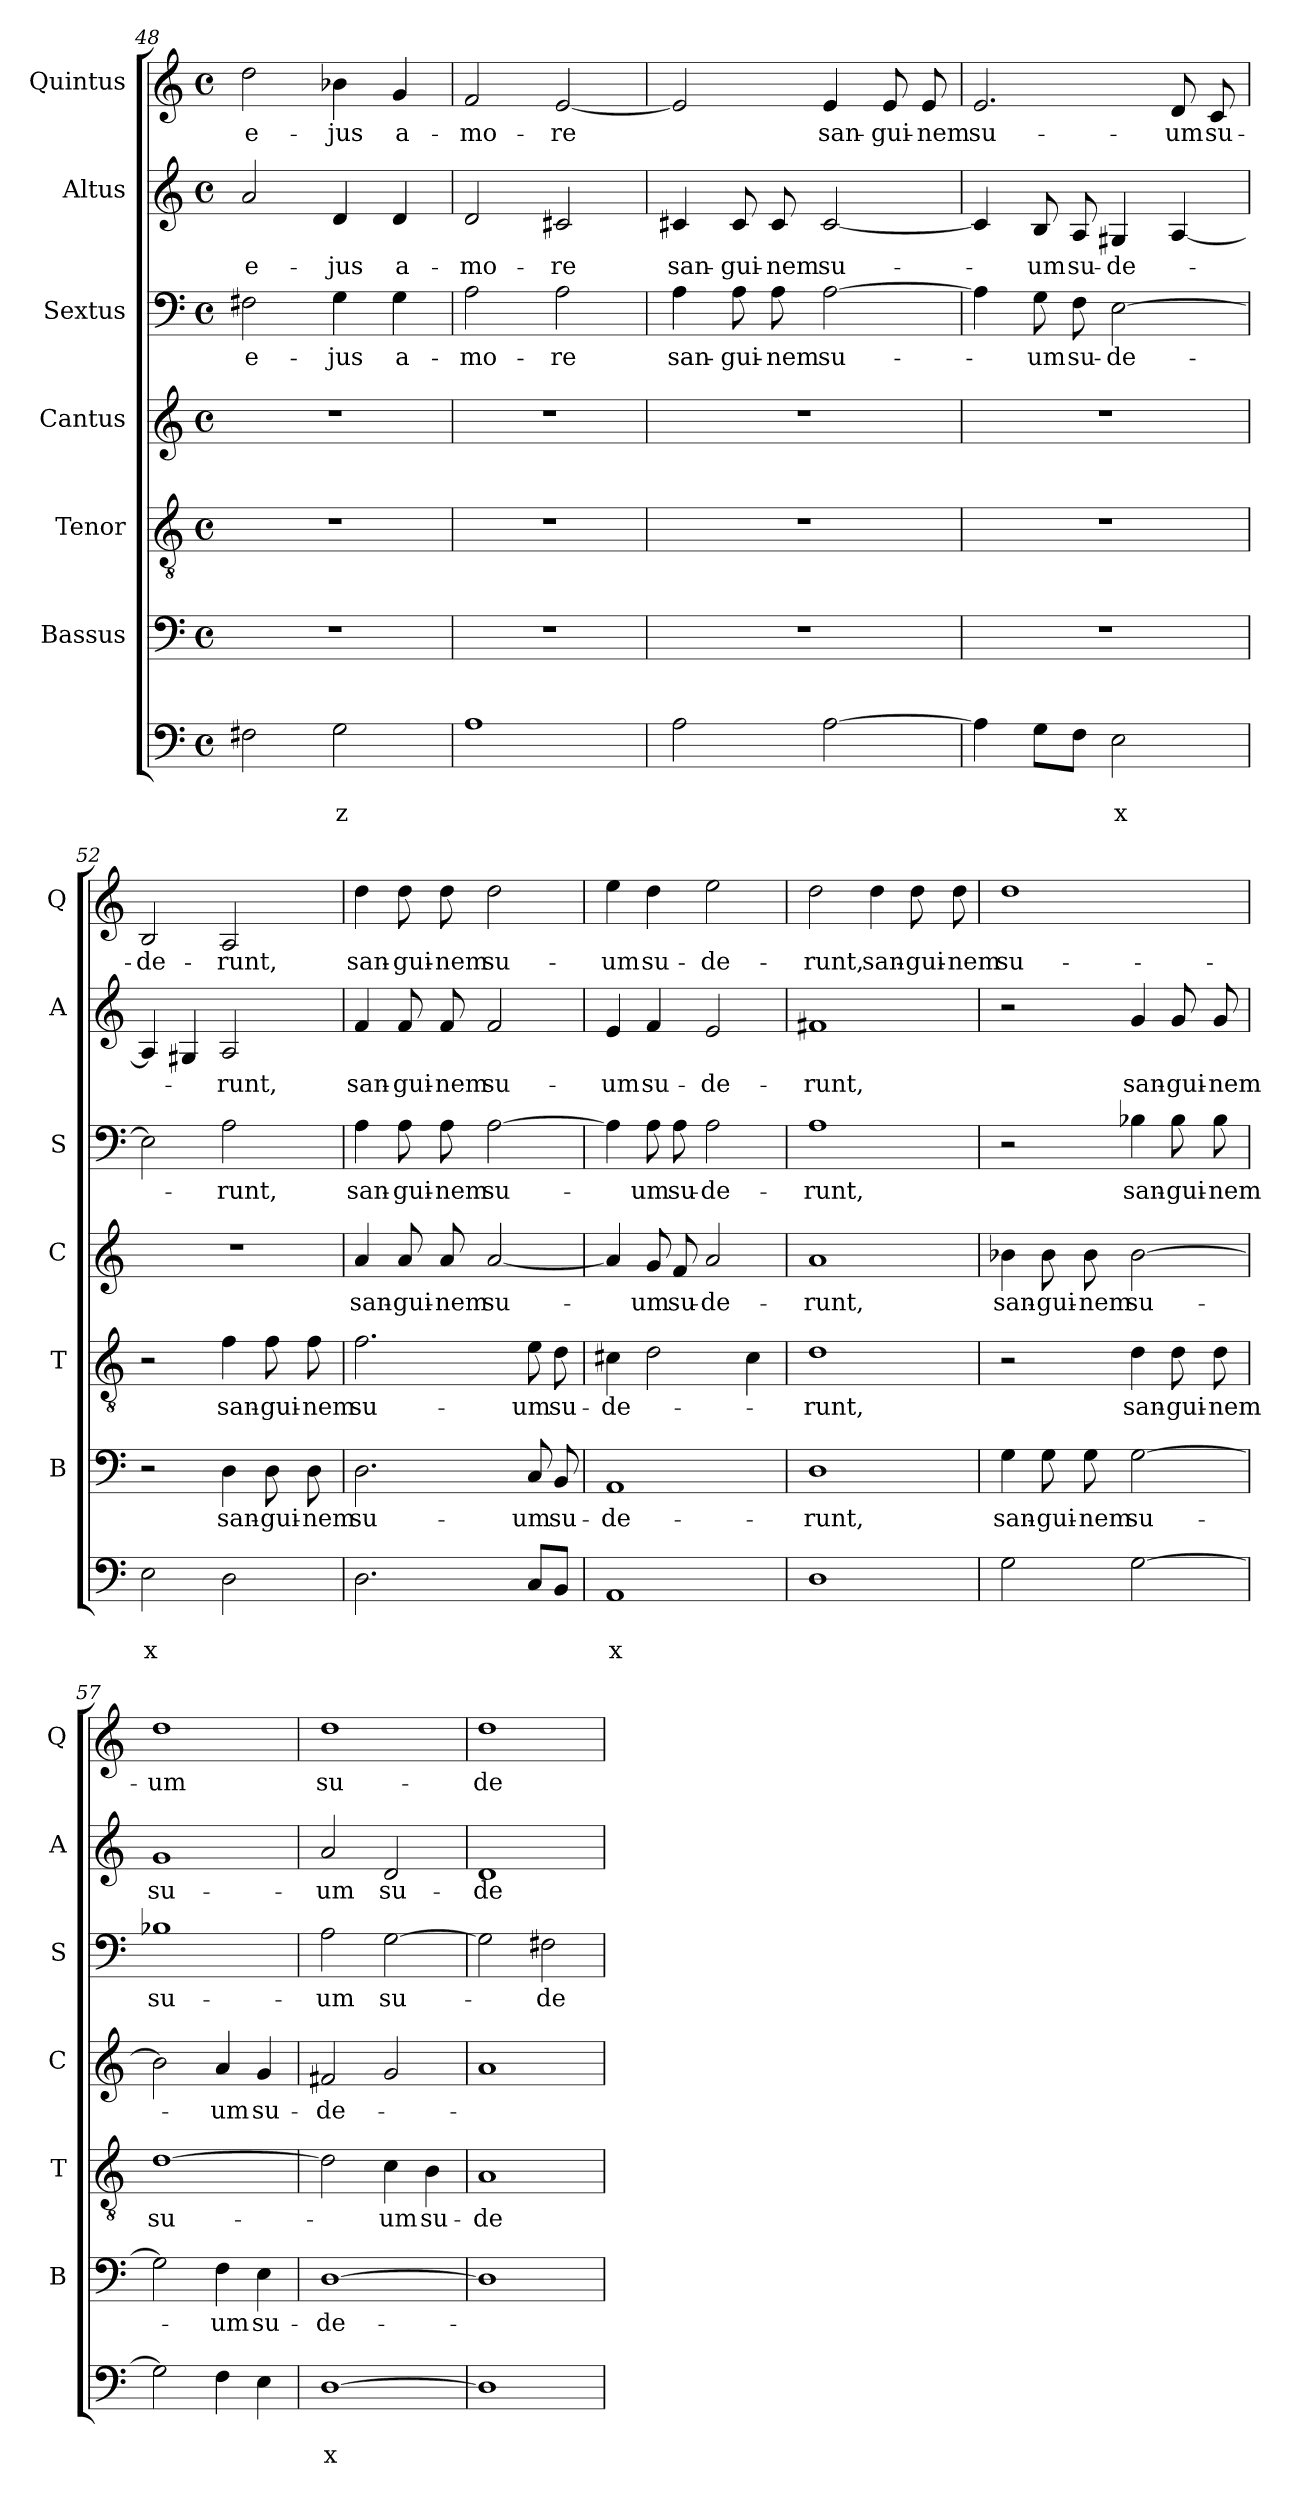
**kern	**text	**text	**kern	**text	**kern	**text	**kern	**text	**kern	**text	**kern	**text	**kern	**text
*part7	*part7	*part7	*part6	*part6	*part5	*part5	*part4	*part4	*part3	*part3	*part2	*part2	*part1	*part1
*staff7	*staff7	*staff7	*staff6	*staff6	*staff5	*staff5	*staff4	*staff4	*staff3	*staff3	*staff2	*staff2	*staff1	*staff1
*	*	*	*I"Bassus	*	*I"Tenor	*	*I"Cantus	*	*I"Sextus	*	*I"Altus	*	*I"Quintus	*
*	*	*	*I'B	*	*I'T	*	*I'C	*	*I'S	*	*I'A	*	*I'Q	*
*clefF4	*	*	*clefF4	*	*clefGv2	*	*clefG2	*	*clefF4	*	*clefG2	*	*clefG2	*
*k[]	*	*	*k[]	*	*k[]	*	*k[]	*	*k[]	*	*k[]	*	*k[]	*
*C:	*	*	*C:	*	*C:	*	*C:	*	*C:	*	*C:	*	*C:	*
*M4/4	*	*	*M4/4	*	*M4/4	*	*M4/4	*	*M4/4	*	*M4/4	*	*M4/4	*
*met(c)	*	*	*met(c)	*	*met(c)	*	*met(c)	*	*met(c)	*	*met(c)	*	*met(c)	*
=48	=48	=48	=48	=48	=48	=48	=48	=48	=48	=48	=48	=48	=48	=48
!	!	!	!	!	!	!	!	!	!	!LO:LY:b	!	!LO:LY:b	!	!LO:LY:b
2F#X\	.	.	1r	.	1r	.	1r	.	2F#X\	e-	2a/	e-	2dd\	e-
!	!	!LO:LY:b	!	!	!	!	!	!	!	!LO:LY:b	!	!LO:LY:b	!	!LO:LY:b
2G\	.	z	.	.	.	.	.	.	4G\	-jus	4d/	-jus	4b-X\	-jus
!	!	!	!	!	!	!	!	!	!	!LO:LY:b	!	!LO:LY:b	!	!LO:LY:b
.	.	.	.	.	.	.	.	.	4G\	a-	4d/	a-	4g/	a-
=49	=49	=49	=49	=49	=49	=49	=49	=49	=49	=49	=49	=49	=49	=49
!	!	!	!	!	!	!	!	!	!	!LO:LY:b	!	!LO:LY:b	!	!LO:LY:b
1A	.	.	1r	.	1r	.	1r	.	2A\	-mo-	2d/	-mo-	2f/	-mo-
!	!	!	!	!	!	!	!	!	!	!LO:LY:b	!	!LO:LY:b	!	!LO:LY:b
.	.	.	.	.	.	.	.	.	2A\	-re	2c#X/	-re	[2e/	-re
=50	=50	=50	=50	=50	=50	=50	=50	=50	=50	=50	=50	=50	=50	=50
!	!	!	!	!	!	!	!	!	!	!LO:LY:b	!	!LO:LY:b	!	!
2A\	.	.	1r	.	1r	.	1r	.	4A\	san-	4c#X/	san-	2e/]	.
!	!	!	!	!	!	!	!	!	!	!LO:LY:b	!	!LO:LY:b	!	!
.	.	.	.	.	.	.	.	.	8A\	-gui-	8c#/	-gui-	.	.
!	!	!	!	!	!	!	!	!	!	!LO:LY:b	!	!LO:LY:b	!	!
.	.	.	.	.	.	.	.	.	8A\	-nem	8c#/	-nem	.	.
!	!	!	!	!	!	!	!	!	!	!LO:LY:b	!	!LO:LY:b	!	!LO:LY:b
[2A\	.	.	.	.	.	.	.	.	[2A\	su-	[2c#/	su-	4e/	san-
!	!	!	!	!	!	!	!	!	!	!	!	!	!	!LO:LY:b
.	.	.	.	.	.	.	.	.	.	.	.	.	8e/	-gui-
!	!	!	!	!	!	!	!	!	!	!	!	!	!	!LO:LY:b
.	.	.	.	.	.	.	.	.	.	.	.	.	8e/	-nem
=51	=51	=51	=51	=51	=51	=51	=51	=51	=51	=51	=51	=51	=51	=51
!	!	!	!	!	!	!	!	!	!	!	!	!	!	!LO:LY:b
4A\]	.	.	1r	.	1r	.	1r	.	4A\]	.	4c#/]	.	2.e/	su-
!	!	!	!	!	!	!	!	!	!	!LO:LY:b	!	!LO:LY:b	!	!
8G\L	.	.	.	.	.	.	.	.	8G\	-um	8B/	-um	.	.
!	!	!	!	!	!	!	!	!	!	!LO:LY:b	!	!LO:LY:b	!	!
8F\J	.	.	.	.	.	.	.	.	8F\	su-	8A/	su-	.	.
!	!	!LO:LY:b	!	!	!	!	!	!	!	!LO:LY:b	!	!LO:LY:b	!	!
2E\	.	x	.	.	.	.	.	.	[2E\	-de-	4G#X/	-de-	.	.
!	!	!	!	!	!	!	!	!	!	!	!	!	!	!LO:LY:b
.	.	.	.	.	.	.	.	.	.	.	[4A/	.	8d/	-um
!	!	!	!	!	!	!	!	!	!	!	!	!	!	!LO:LY:b
.	.	.	.	.	.	.	.	.	.	.	.	.	8c/	su-
!!LO:PB:g=z
=52	=52	=52	=52	=52	=52	=52	=52	=52	=52	=52	=52	=52	=52	=52
!	!	!LO:LY:b	!	!	!	!	!	!	!	!	!	!	!	!LO:LY:b
2E\	.	x	2r	.	2r	.	1r	.	2E\]	.	4A/]	.	2B/	-de-
.	.	.	.	.	.	.	.	.	.	.	4G#X/	.	.	.
!	!	!	!	!LO:LY:b	!	!LO:LY:b	!	!	!	!LO:LY:b	!	!LO:LY:b	!	!LO:LY:b
2D\	.	.	4D\	san-	4f\	san-	.	.	2A\	-runt,	2A/	-runt,	2A/	-runt,
!	!	!	!	!LO:LY:b	!	!LO:LY:b	!	!	!	!	!	!	!	!
.	.	.	8D\	-gui-	8f\	-gui-	.	.	.	.	.	.	.	.
!	!	!	!	!LO:LY:b	!	!LO:LY:b	!	!	!	!	!	!	!	!
.	.	.	8D\	-nem	8f\	-nem	.	.	.	.	.	.	.	.
=53	=53	=53	=53	=53	=53	=53	=53	=53	=53	=53	=53	=53	=53	=53
!	!	!	!	!LO:LY:b	!	!LO:LY:b	!	!LO:LY:b	!	!LO:LY:b	!	!LO:LY:b	!	!LO:LY:b
2.D\	.	.	2.D\	su-	2.f\	su-	4a/	san-	4A\	san-	4f/	san-	4dd\	san-
!	!	!	!	!	!	!	!	!LO:LY:b	!	!LO:LY:b	!	!LO:LY:b	!	!LO:LY:b
.	.	.	.	.	.	.	8a/	-gui-	8A\	-gui-	8f/	-gui-	8dd\	-gui-
!	!	!	!	!	!	!	!	!LO:LY:b	!	!LO:LY:b	!	!LO:LY:b	!	!LO:LY:b
.	.	.	.	.	.	.	8a/	-nem	8A\	-nem	8f/	-nem	8dd\	-nem
!	!	!	!	!	!	!	!	!LO:LY:b	!	!LO:LY:b	!	!LO:LY:b	!	!LO:LY:b
.	.	.	.	.	.	.	[2a/	su-	[2A\	su-	2f/	su-	2dd\	su-
!	!	!	!	!LO:LY:b	!	!LO:LY:b	!	!	!	!	!	!	!	!
8C/L	.	.	8C/	-um	8e\	-um	.	.	.	.	.	.	.	.
!	!	!	!	!LO:LY:b	!	!LO:LY:b	!	!	!	!	!	!	!	!
8BB/J	.	.	8BB/	su-	8d\	su-	.	.	.	.	.	.	.	.
=54	=54	=54	=54	=54	=54	=54	=54	=54	=54	=54	=54	=54	=54	=54
!	!	!LO:LY:b	!	!LO:LY:b	!	!LO:LY:b	!	!	!	!	!	!LO:LY:b	!	!LO:LY:b
1AA	.	x	1AA	-de-	4c#X\	-de-	4a/]	.	4A\]	.	4e/	-um	4ee\	-um
!	!	!	!	!	!	!	!	!LO:LY:b	!	!LO:LY:b	!	!LO:LY:b	!	!LO:LY:b
.	.	.	.	.	2d\	.	8g/	-um	8A\	-um	4f/	su-	4dd\	su-
!	!	!	!	!	!	!	!	!LO:LY:b	!	!LO:LY:b	!	!	!	!
.	.	.	.	.	.	.	8f/	su-	8A\	su-	.	.	.	.
!	!	!	!	!	!	!	!	!LO:LY:b	!	!LO:LY:b	!	!LO:LY:b	!	!LO:LY:b
.	.	.	.	.	.	.	2a/	-de-	2A\	-de-	2e/	-de-	2ee\	-de-
.	.	.	.	.	4c#\	.	.	.	.	.	.	.	.	.
=55	=55	=55	=55	=55	=55	=55	=55	=55	=55	=55	=55	=55	=55	=55
!	!	!	!	!LO:LY:b	!	!LO:LY:b	!	!LO:LY:b	!	!LO:LY:b	!	!LO:LY:b	!	!LO:LY:b
1D	.	.	1D	-runt,	1d	-runt,	1a	-runt,	1A	-runt,	1f#X	-runt,	2dd\	-runt,
!	!	!	!	!	!	!	!	!	!	!	!	!	!	!LO:LY:b
.	.	.	.	.	.	.	.	.	.	.	.	.	4dd\	san-
!	!	!	!	!	!	!	!	!	!	!	!	!	!	!LO:LY:b
.	.	.	.	.	.	.	.	.	.	.	.	.	8dd\	-gui-
!	!	!	!	!	!	!	!	!	!	!	!	!	!	!LO:LY:b
.	.	.	.	.	.	.	.	.	.	.	.	.	8dd\	-nem
=56	=56	=56	=56	=56	=56	=56	=56	=56	=56	=56	=56	=56	=56	=56
!	!	!	!	!LO:LY:b	!	!	!	!LO:LY:b	!	!	!	!	!	!LO:LY:b
2G\	.	.	4G\	san-	2r	.	4b-X\	san-	2r	.	2r	.	1dd	su-
!	!	!	!	!LO:LY:b	!	!	!	!LO:LY:b	!	!	!	!	!	!
.	.	.	8G\	-gui-	.	.	8b-\	-gui-	.	.	.	.	.	.
!	!	!	!	!LO:LY:b	!	!	!	!LO:LY:b	!	!	!	!	!	!
.	.	.	8G\	-nem	.	.	8b-\	-nem	.	.	.	.	.	.
!	!	!	!	!LO:LY:b	!	!LO:LY:b	!	!LO:LY:b	!	!LO:LY:b	!	!LO:LY:b	!	!
[2G\	.	.	[2G\	su-	4d\	san-	[2b-\	su-	4B-X\	san-	4g/	san-	.	.
!	!	!	!	!	!	!LO:LY:b	!	!	!	!LO:LY:b	!	!LO:LY:b	!	!
.	.	.	.	.	8d\	-gui-	.	.	8B-\	-gui-	8g/	-gui-	.	.
!	!	!	!	!	!	!LO:LY:b	!	!	!	!LO:LY:b	!	!LO:LY:b	!	!
.	.	.	.	.	8d\	-nem	.	.	8B-\	-nem	8g/	-nem	.	.
!!LO:LB:g=z
=57	=57	=57	=57	=57	=57	=57	=57	=57	=57	=57	=57	=57	=57	=57
!	!	!	!	!	!	!LO:LY:b	!	!	!	!LO:LY:b	!	!LO:LY:b	!	!LO:LY:b
2G\]	.	.	2G\]	.	[1d	su-	2b-\]	.	1B-X	su-	1g	su-	1dd	-um
!	!	!	!	!LO:LY:b	!	!	!	!LO:LY:b	!	!	!	!	!	!
4F\	.	.	4F\	-um	.	.	4a/	-um	.	.	.	.	.	.
!	!	!	!	!LO:LY:b	!	!	!	!LO:LY:b	!	!	!	!	!	!
4E\	.	.	4E\	su-	.	.	4g/	su-	.	.	.	.	.	.
=58	=58	=58	=58	=58	=58	=58	=58	=58	=58	=58	=58	=58	=58	=58
!	!	!LO:LY:b	!	!LO:LY:b	!	!	!	!LO:LY:b	!	!LO:LY:b	!	!LO:LY:b	!	!LO:LY:b
[1D	.	x	[1D	-de-	2d\]	.	2f#X/	-de-	2A\	-um	2a/	-um	1dd	su-
!	!	!	!	!	!	!LO:LY:b	!	!	!	!LO:LY:b	!	!LO:LY:b	!	!
.	.	.	.	.	4c\	-um	2g/	.	[2G\	su-	2d/	su-	.	.
!	!	!	!	!	!	!LO:LY:b	!	!	!	!	!	!	!	!
.	.	.	.	.	4B\	su-	.	.	.	.	.	.	.	.
=59	=59	=59	=59	=59	=59	=59	=59	=59	=59	=59	=59	=59	=59	=59
!	!	!	!	!	!	!LO:LY:b	!	!	!	!	!	!LO:LY:b	!	!LO:LY:b
1D]	.	.	1D]	.	1A	-de-	1a	.	2G\]	.	1d	-de-	1dd	-de-
!	!	!	!	!	!	!	!	!	!	!LO:LY:b	!	!	!	!
.	.	.	.	.	.	.	.	.	2F#X\	-de-	.	.	.	.
=	=	=	=	=	=	=	=	=	=	=	=	=	=	=
*-	*-	*-	*-	*-	*-	*-	*-	*-	*-	*-	*-	*-	*-	*-
